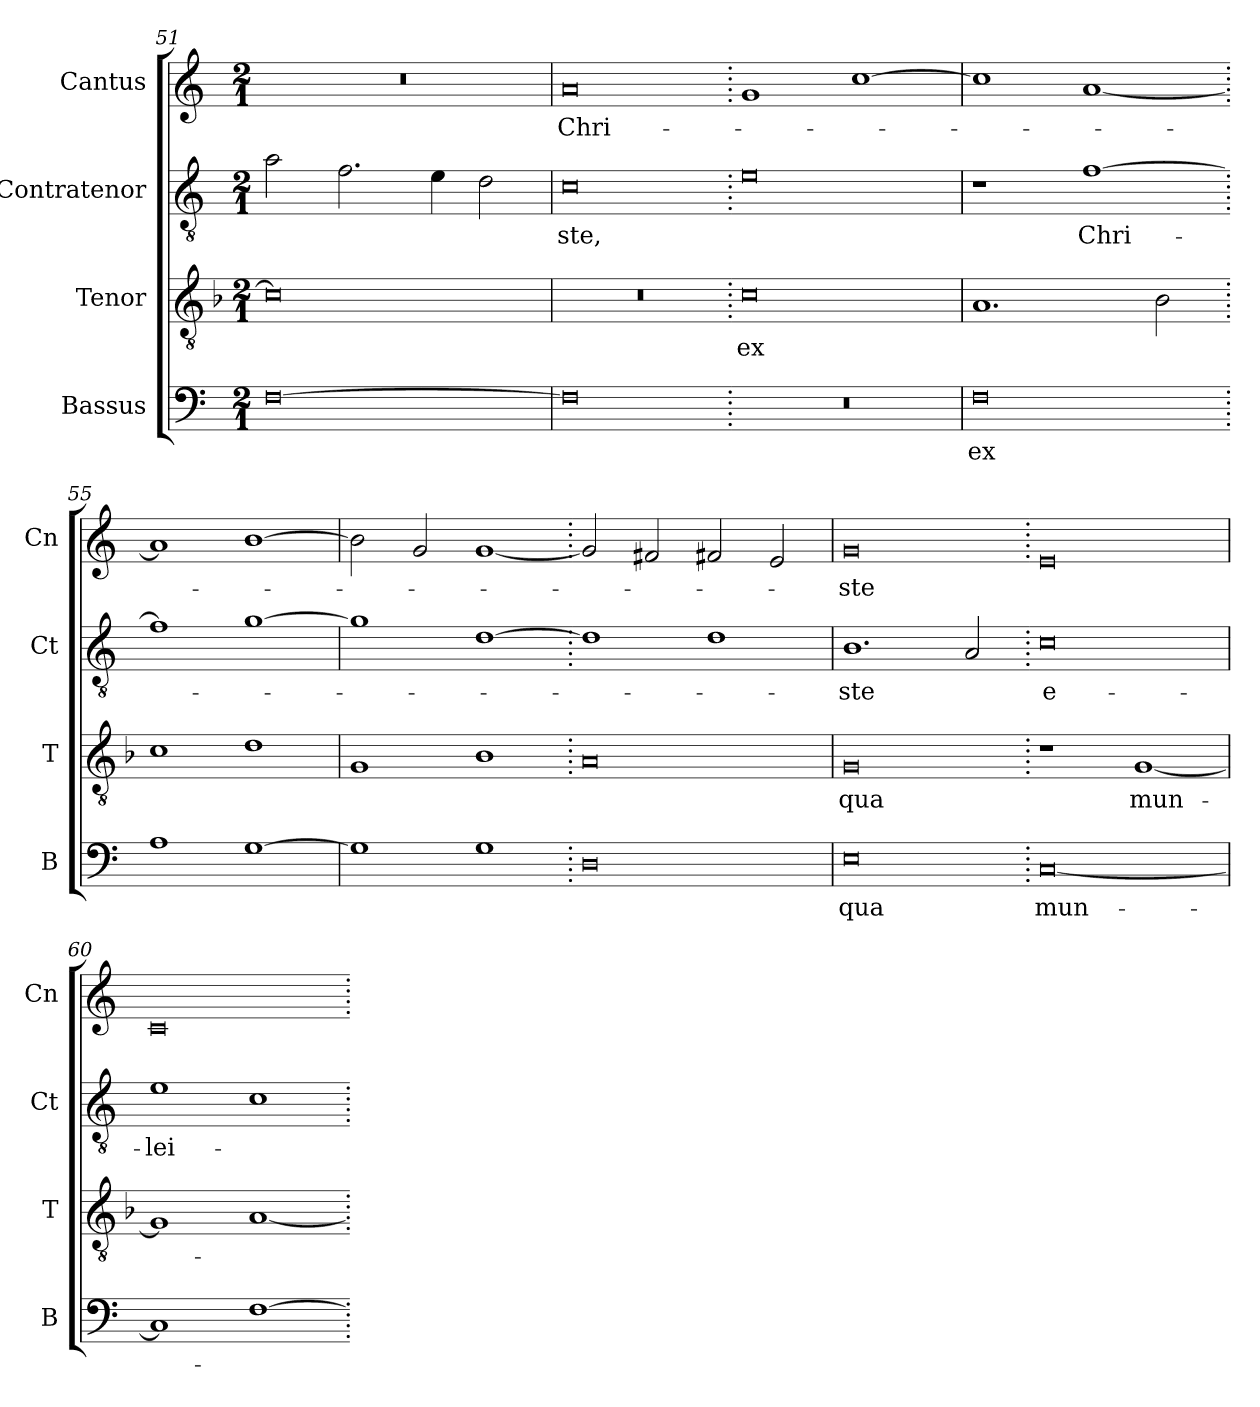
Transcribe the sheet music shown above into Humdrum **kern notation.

**kern	**text	**kern	**text	**kern	**text	**kern	**text
*part4	*part4	*part3	*part3	*part2	*part2	*part1	*part1
*staff4	*staff4	*staff3	*staff3	*staff2	*staff2	*staff1	*staff1
*I"Bassus	*	*I"Tenor	*	*I"Contratenor	*	*I"Cantus	*
*I'B	*	*I'T	*	*I'Ct	*	*I'Cn	*
*clefF4	*	*clefGv2	*	*clefGv2	*	*clefG2	*
*k[]	*	*k[b-]	*	*k[]	*	*k[]	*
*M2/1	*	*M2/1	*	*M2/1	*	*M2/1	*
=51	=51	=51	=51	=51	=51	=51	=51
[0F	.	0c]	.	2a\	.	0r	.
.	.	.	.	2.f\	.	.	.
.	.	.	.	4e\	.	.	.
.	.	.	.	2d\	.	.	.
=52	=52	=52	=52	=52	=52	=52	=52
0F]	.	0r	.	0c	-ste,	0a	Chri-
=53.	=53.	=53.	=53.	=53.	=53.	=53.	=53.
0r	.	0c	ex	0e	.	1g	.
.	.	.	.	.	.	[1cc	.
=54	=54	=54	=54	=54	=54	=54	=54
0F	ex	1.A	.	1r	.	1cc]	.
.	.	.	.	[1f	Chri-	[1a	.
.	.	2B-\	.	.	.	.	.
=55.	=55.	=55.	=55.	=55.	=55.	=55.	=55.
1A	.	1c	.	1f]	.	1a]	.
[1G	.	1d	.	[1g	.	[1b	.
=56	=56	=56	=56	=56	=56	=56	=56
1G]	.	1G	.	1g]	.	2b\]	.
.	.	.	.	.	.	2g/	.
1G	.	1B-	.	[1d	.	[1g	.
=57.	=57.	=57.	=57.	=57.	=57.	=57.	=57.
0D	.	0A	.	1d]	.	2g/]	.
.	.	.	.	.	.	2f#X/	.
.	.	.	.	1d	.	2f#X/	.
.	.	.	.	.	.	2e/	.
=58	=58	=58	=58	=58	=58	=58	=58
0E	qua	0G	qua	1.B	-ste	0g	-ste
.	.	.	.	2A/	.	.	.
=59.	=59.	=59.	=59.	=59.	=59.	=59.	=59.
[0C	mun-	1r	.	0c	e-	0e	.
.	.	[1G	mun-	.	.	.	.
=60	=60	=60	=60	=60	=60	=60	=60
1C]	.	1G]	.	1e	-lei-	0c	.
[1F	.	[1A	.	1c	.	.	.
=.	=.	=.	=.	=.	=.	=.	=.
*-	*-	*-	*-	*-	*-	*-	*-
